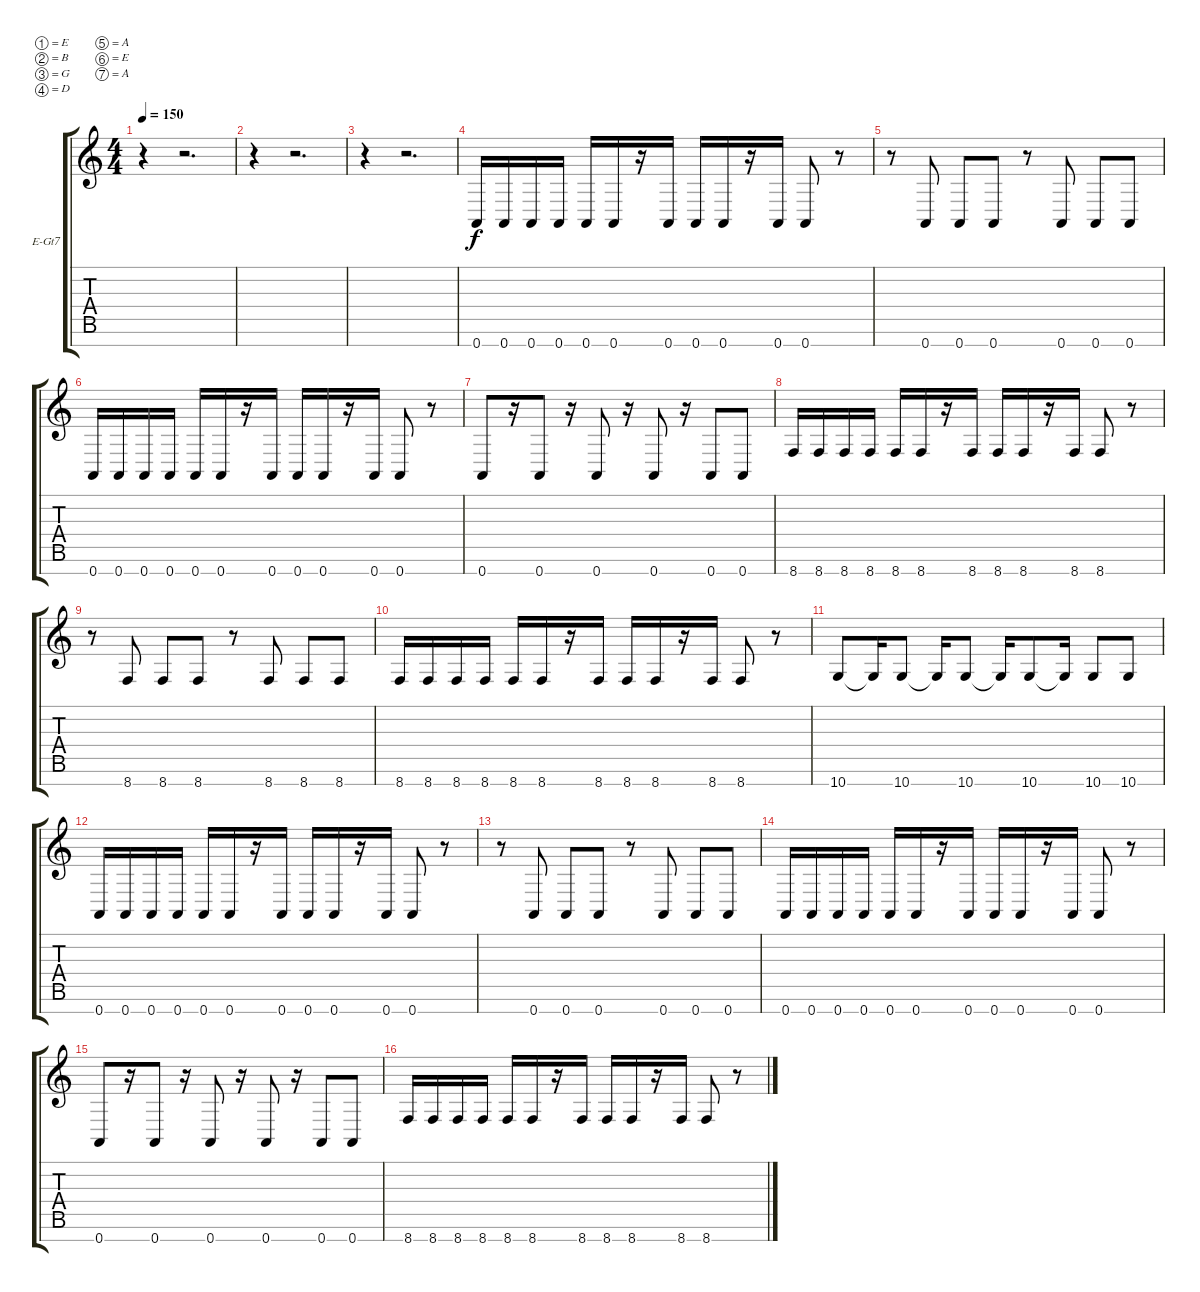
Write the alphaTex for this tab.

\bracketExtendMode groupsimilarinstruments
\firstSystemTrackNameOrientation horizontal
\otherSystemsTrackNameOrientation horizontal
\track ("VINCHO" "E-Gt7") {instrument overdrivenguitar}
\staff {score tabs}
\tuning (E4 B3 G3 D3 A2 E2 A1)
\ts (4 4)
\tempo 150
\clef g2
\ks c
r.4{dy f} r.2{d} |
r.4 r.2{d} |
r.4 r.2{d} |
0.7.16 0.7.16 0.7.16 0.7.16 0.7.16 0.7.16 r.16 0.7.16 0.7.16 0.7.16 r.16 0.7.16 0.7.8 r.8 |
r.8 0.7.8 0.7.8 0.7.8 r.8 0.7.8 0.7.8 0.7.8 |
0.7.16 0.7.16 0.7.16 0.7.16 0.7.16 0.7.16 r.16 0.7.16 0.7.16 0.7.16 r.16 0.7.16 0.7.8 r.8 |
0.7.8 r.16 0.7.8 r.16 0.7.8 r.16 0.7.8 r.16 0.7.8 0.7.8 |
8.7.16 8.7.16 8.7.16 8.7.16 8.7.16 8.7.16 r.16 8.7.16 8.7.16 8.7.16 r.16 8.7.16 8.7.8 r.8 |
r.8 8.7.8 8.7.8 8.7.8 r.8 8.7.8 8.7.8 8.7.8 |
8.7.16 8.7.16 8.7.16 8.7.16 8.7.16 8.7.16 r.16 8.7.16 8.7.16 8.7.16 r.16 8.7.16 8.7.8 r.8 |
10.7.8 10.7{t}.16 10.7.8 10.7{t}.16 10.7.8 10.7{t}.16 10.7.8 10.7{t}.16 10.7.8 10.7.8 |
0.7.16 0.7.16 0.7.16 0.7.16 0.7.16 0.7.16 r.16 0.7.16 0.7.16 0.7.16 r.16 0.7.16 0.7.8 r.8 |
r.8 0.7.8 0.7.8 0.7.8 r.8 0.7.8 0.7.8 0.7.8 |
0.7.16 0.7.16 0.7.16 0.7.16 0.7.16 0.7.16 r.16 0.7.16 0.7.16 0.7.16 r.16 0.7.16 0.7.8 r.8 |
0.7.8 r.16 0.7.8 r.16 0.7.8 r.16 0.7.8 r.16 0.7.8 0.7.8 |
8.7.16 8.7.16 8.7.16 8.7.16 8.7.16 8.7.16 r.16 8.7.16 8.7.16 8.7.16 r.16 8.7.16 8.7.8 r.8
